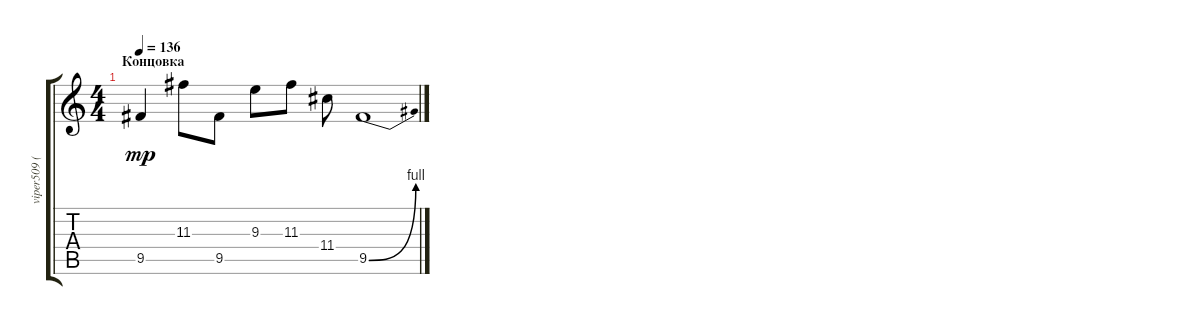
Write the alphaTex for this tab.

\track ("viper509 (better)" "viper509 (") {instrument acousticguitarsteel}
\staff {score tabs}
\tuning (E4 B3 G3 D3 A2 E2) {hide}
\ts (4 4)
\section ("" "Концовка")
\tempo 136
\clef g2
\ks c
9.5.4{dy mp} 11.3.8 9.5.8 9.3.8 11.3.8 11.4.8 9.5{be (bend 0 0 60 4)}.1
